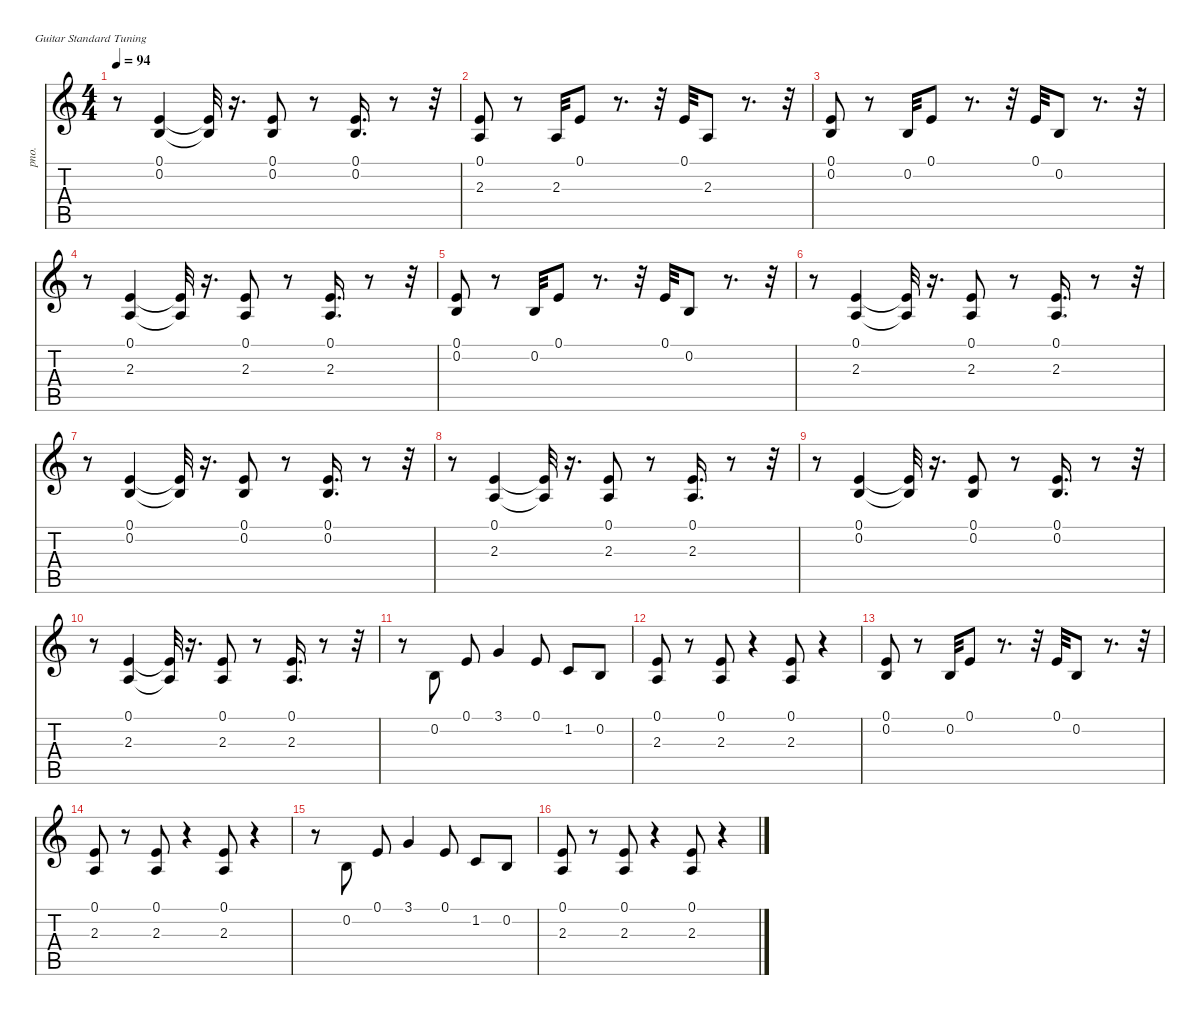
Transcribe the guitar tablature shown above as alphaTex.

\defaultSystemsLayout 4
\hideDynamics
\bracketExtendMode nobrackets
\otherSystemsTrackNameOrientation horizontal
\track ("Bright Acoustic Piano" "pno.") {instrument brightacousticpiano}
\staff {score tabs}
\tuning (E4 B3 G3 D3 A2 E2)
\ts (4 4)
\tempo 94
\clef g2
\ks c
r.8{dy mp beam Down} (0.1 0.2).4{dy mf beam Up} (0.1{t} 0.2{t}).32{dy f beam Up} r.16{d beam Up} (0.1 0.2).8{dy mf beam Up} r.8{beam Up} (0.1 0.2).16{d beam Up} r.8{beam Up} r.32{beam Up} |
(0.1 2.3).8{beam Up} r.8{beam Up} 2.3.32{beam Up} 0.1.8{dy f beam Up} r.8{d beam Up} r.32{beam Up} 0.1.32{beam Up} 2.3.8{dy mp beam Up} r.8{d beam Up} r.32{beam Up} |
(0.1 0.2).8{dy mf beam Up} r.8{beam Up} 0.2.32{beam Up} 0.1.8{dy f beam Up} r.8{d beam Up} r.32{beam Up} 0.1.32{beam Up} 0.2.8{dy mp beam Up} r.8{d beam Up} r.32{beam Up} |
r.8{beam Down} (0.1 2.3).4{dy mf beam Up} (0.1{t} 2.3{t}).32{dy f beam Up} r.16{d beam Up} (0.1 2.3).8{dy mf beam Up} r.8{beam Up} (0.1 2.3).16{d beam Up} r.8{beam Up} r.32{beam Up} |
(0.1 0.2).8{beam Up} r.8{beam Up} 0.2.32{beam Up} 0.1.8{dy f beam Up} r.8{d beam Up} r.32{beam Up} 0.1.32{beam Up} 0.2.8{dy mp beam Up} r.8{d beam Up} r.32{beam Up} |
r.8{beam Down} (0.1 2.3).4{dy mf beam Up} (0.1{t} 2.3{t}).32{dy f beam Up} r.16{d beam Up} (0.1 2.3).8{dy mf beam Up} r.8{beam Up} (0.1 2.3).16{d beam Up} r.8{beam Up} r.32{beam Up} |
r.8{beam Down} (0.1 0.2).4{beam Up} (0.1{t} 0.2{t}).32{dy f beam Up} r.16{d beam Up} (0.1 0.2).8{dy mf beam Up} r.8{beam Up} (0.1 0.2).16{d beam Up} r.8{beam Up} r.32{beam Up} |
r.8{beam Down} (0.1 2.3).4{beam Up} (0.1{t} 2.3{t}).32{dy f beam Up} r.16{d beam Up} (0.1 2.3).8{dy mf beam Up} r.8{beam Up} (0.1 2.3).16{d beam Up} r.8{beam Up} r.32{beam Up} |
r.8{beam Down} (0.1 0.2).4{beam Up} (0.1{t} 0.2{t}).32{dy f beam Up} r.16{d beam Up} (0.1 0.2).8{dy mf beam Up} r.8{beam Up} (0.1 0.2).16{d beam Up} r.8{beam Up} r.32{beam Up} |
r.8{beam Down} (0.1 2.3).4{beam Up} (0.1{t} 2.3{t}).32{dy f beam Up} r.16{d beam Up} (0.1 2.3).8{dy mf beam Up} r.8{beam Up} (0.1 2.3).16{d beam Up} r.8{beam Up} r.32{beam Up} |
r.8{beam Down} 0.2.8{dy mp beam Up} 0.1.8{beam Up} 3.1.4{dy mf beam Up} 0.1.8{dy mp beam Up} 1.2.8{dy mf beam Up} 0.2.8{dy mp beam Up} |
(0.1 2.3).8{dy mf beam Up} r.8{beam Up} (0.1 2.3).8{beam Up} r.4{beam Up} (0.1 2.3).8{beam Up} r.4{beam Up} |
(0.1 0.2).8{beam Up} r.8{beam Up} 0.2.32{beam Up} 0.1.8{dy f beam Up} r.8{d beam Up} r.32{beam Up} 0.1.32{beam Up} 0.2.8{dy mp beam Up} r.8{d beam Up} r.32{beam Up} |
(0.1 2.3).8{dy mf beam Up} r.8{beam Up} (0.1 2.3).8{beam Up} r.4{beam Up} (0.1 2.3).8{beam Up} r.4{beam Up} |
r.8{beam Down} 0.2.8{dy mp beam Up} 0.1.8{beam Up} 3.1.4{dy mf beam Up} 0.1.8{dy mp beam Up} 1.2.8{dy mf beam Up} 0.2.8{dy mp beam Up} |
(0.1 2.3).8{dy mf beam Up} r.8{beam Up} (0.1 2.3).8{beam Up} r.4{beam Up} (0.1 2.3).8{beam Up} r.4{beam Up}
